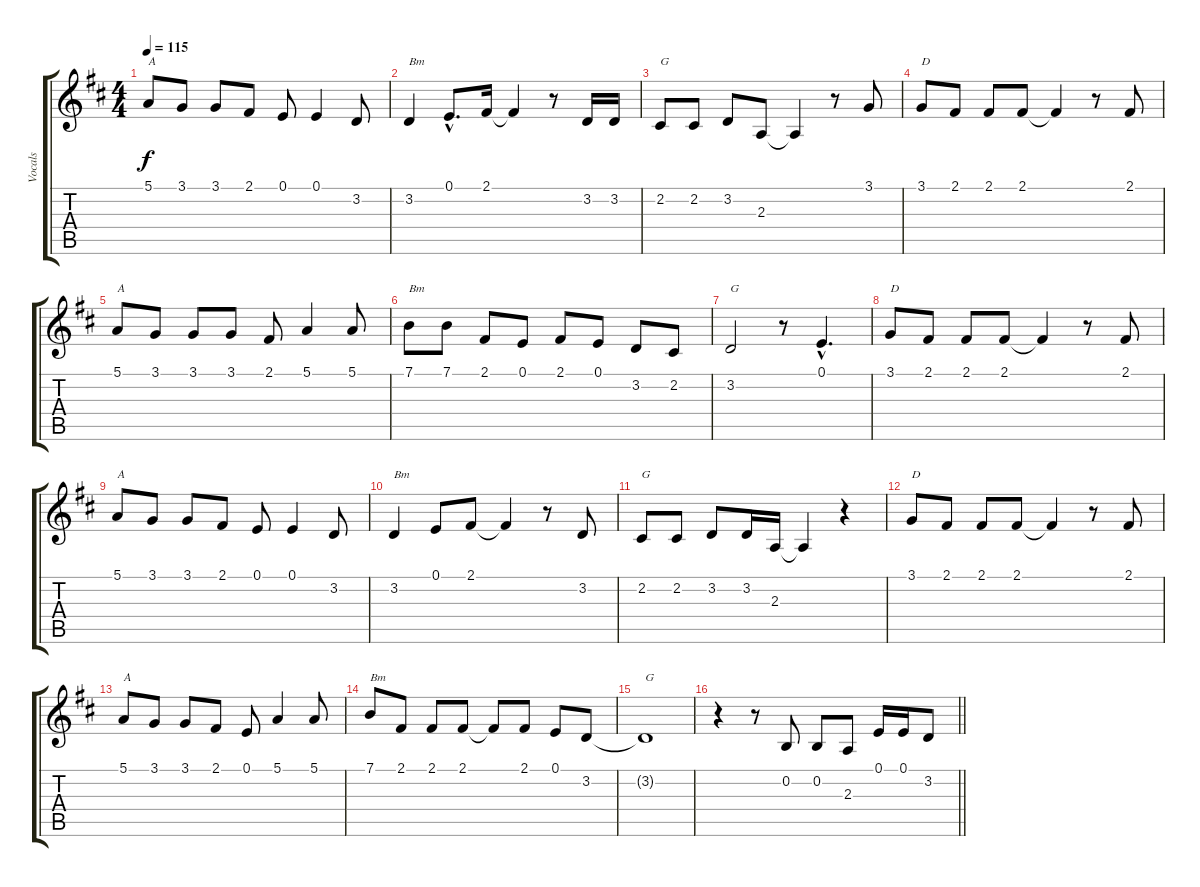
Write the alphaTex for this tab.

\track ("Vocals" "Vocals") {instrument sopranosax}
\staff {score tabs}
\tuning (E4 B3 G3 D3 A2 E2) {hide}
\ts (4 4)
\tempo 115
\clef g2
\ks d
5.1.8{txt "A" dy f} 3.1.8 3.1.8 2.1.8 0.1.8 0.1.4 3.2.8 |
3.2.4{txt "Bm"} 0.1{hac}.8{d} 2.1.16 2.1{t}.4 r.8 3.2.16 3.2.16 |
2.2.8{txt "G"} 2.2.8 3.2.8 2.3.8 2.3{t}.4 r.8 3.1.8 |
3.1.8{txt "D"} 2.1.8 2.1.8 2.1.8 2.1{t}.4 r.8 2.1.8 |
5.1.8{txt "A"} 3.1.8 3.1.8 3.1.8 2.1.8 5.1.4 5.1.8 |
7.1.8{txt "Bm"} 7.1.8 2.1.8 0.1.8 2.1.8 0.1.8 3.2.8 2.2.8 |
3.2.2{txt "G"} r.8 0.1{hac}.4{d} |
3.1.8{txt "D"} 2.1.8 2.1.8 2.1.8 2.1{t}.4 r.8 2.1.8 |
5.1.8{txt "A"} 3.1.8 3.1.8 2.1.8 0.1.8 0.1.4 3.2.8 |
3.2.4{txt "Bm"} 0.1.8 2.1.8 2.1{t}.4 r.8 3.2.8 |
2.2.8{txt "G"} 2.2.8 3.2.8 3.2.16 2.3.16 2.3{t}.4 r.4 |
3.1.8{txt "D"} 2.1.8 2.1.8 2.1.8 2.1{t}.4 r.8 2.1.8 |
5.1.8{txt "A"} 3.1.8 3.1.8 2.1.8 0.1.8 5.1.4 5.1.8 |
7.1.8{txt "Bm"} 2.1.8 2.1.8 2.1.8 2.1{t}.8 2.1.8 0.1.8 3.2.8 |
3.2{t}.1{txt "G"} |
\barLineRight lightlight
r.4 r.8 0.2.8 0.2.8 2.3.8 0.1.16 0.1.16 3.2.8
